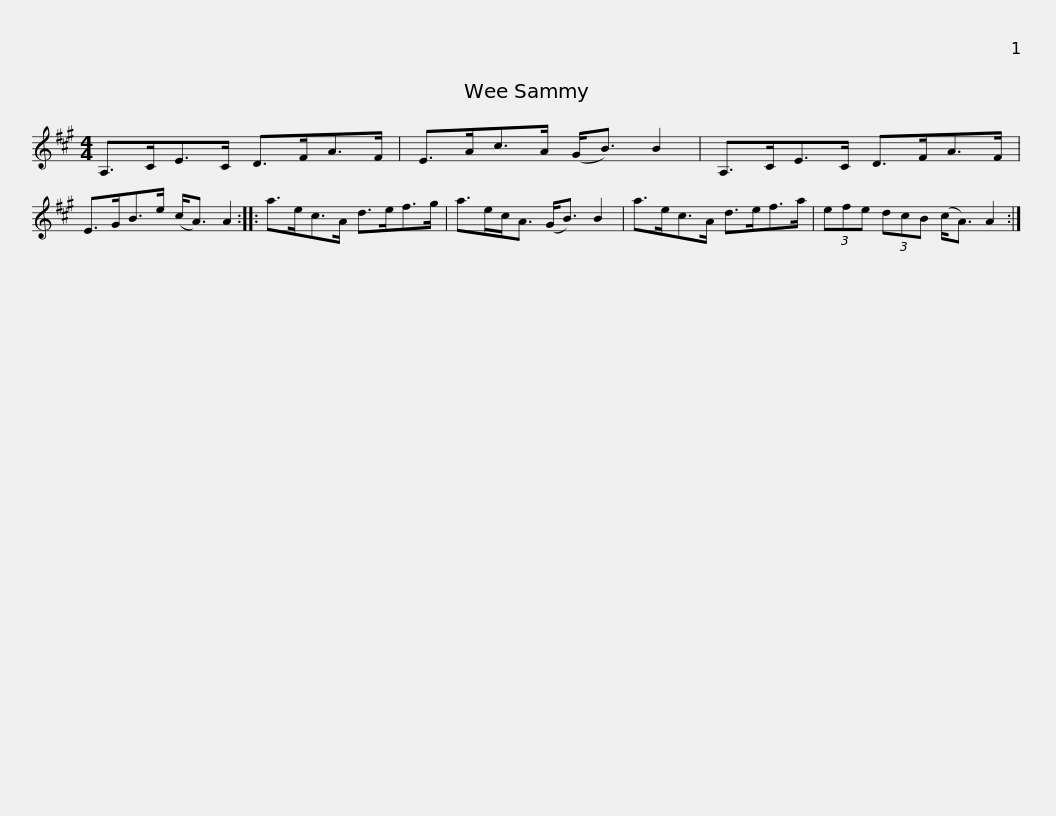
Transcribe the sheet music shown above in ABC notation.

X:1
L:1/8
M:4/4
I:linebreak $
K:A
V:1 treble
V:1
 A,>CE>C D>FA>F | E>Ac>A (G<B) B2 | A,>CE>C D>FA>F | E>GB>e (c<A) A2 ::$ a>ec>A d>ef>g | %5
 a>ec<A (G<B) B2 | a>ec>A d>ef>a | (3efe (3dcB (c<A) A2 :| %8
